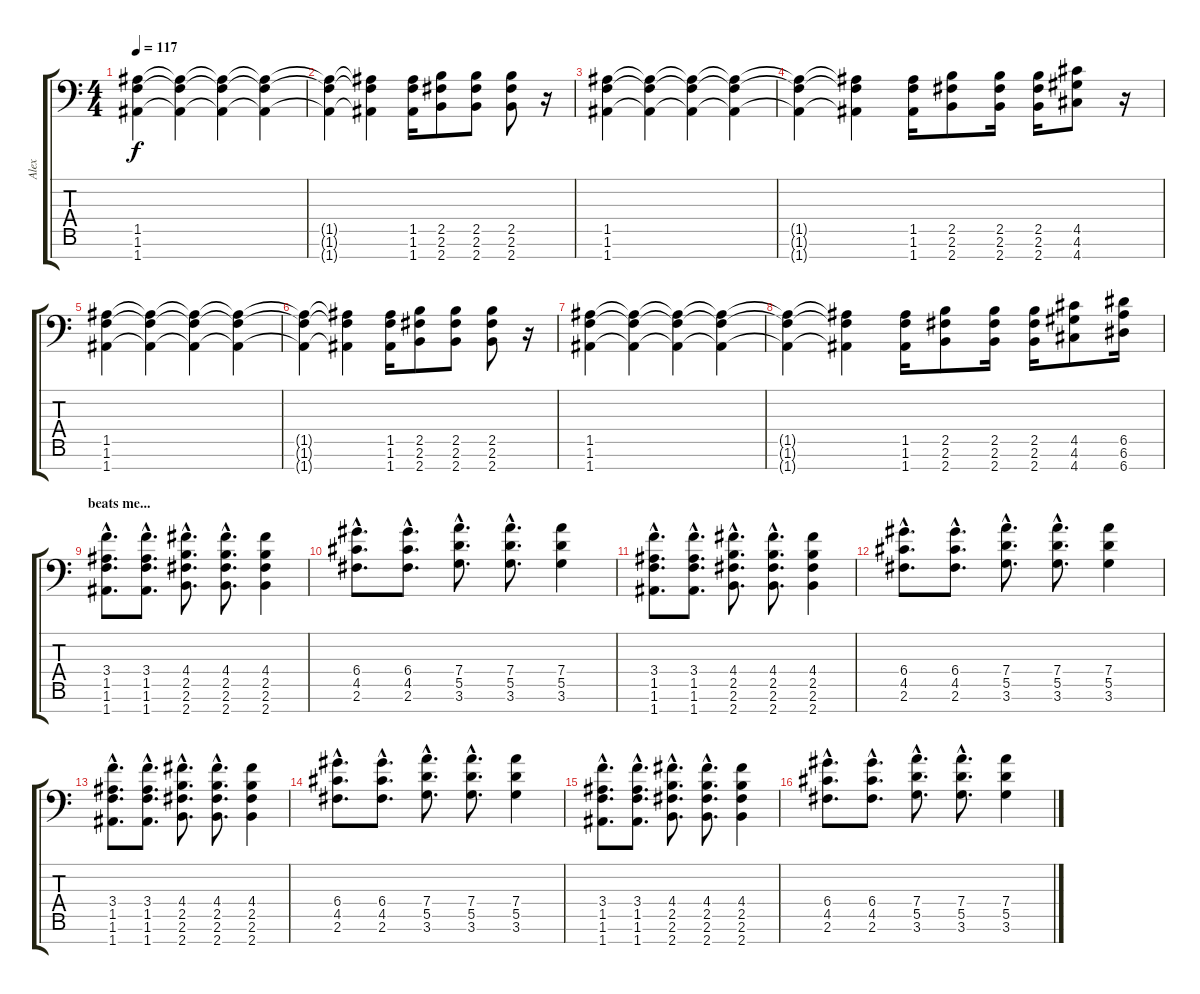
\track ("Alex" "Alex") {instrument overdrivenguitar}
\staff {score tabs}
\tuning (E4 B3 G3 D3 A2 E2 A1) {hide}
\ts (4 4)
\tempo 117
\clef f4
\ks c
(1.5 1.6 1.7).4{dy f} (1.5{t} 1.6{t} 1.7{t}).4 (1.5{t} 1.6{t} 1.7{t}).4 (1.5{t} 1.6{t} 1.7{t}).4 |
(1.5{t} 1.6{t} 1.7{t}).4 (1.5{t} 1.6{t} 1.7{t}).4 (1.5 1.6 1.7).16 (2.5 2.6 2.7).8 (2.5 2.6 2.7).8 (2.5 2.6 2.7).8 r.16 |
(1.5 1.6 1.7).4 (1.5{t} 1.6{t} 1.7{t}).4 (1.5{t} 1.6{t} 1.7{t}).4 (1.5{t} 1.6{t} 1.7{t}).4 |
(1.5{t} 1.6{t} 1.7{t}).4 (1.5{t} 1.6{t} 1.7{t}).4 (1.5 1.6 1.7).16 (2.5 2.6 2.7).8 (2.5 2.6 2.7).16 (2.5 2.6 2.7).16 (4.5 4.6 4.7).8 r.16 |
(1.5 1.6 1.7).4 (1.5{t} 1.6{t} 1.7{t}).4 (1.5{t} 1.6{t} 1.7{t}).4 (1.5{t} 1.6{t} 1.7{t}).4 |
(1.5{t} 1.6{t} 1.7{t}).4 (1.5{t} 1.6{t} 1.7{t}).4 (1.5 1.6 1.7).16 (2.5 2.6 2.7).8 (2.5 2.6 2.7).8 (2.5 2.6 2.7).8 r.16 |
(1.5 1.6 1.7).4 (1.5{t} 1.6{t} 1.7{t}).4 (1.5{t} 1.6{t} 1.7{t}).4 (1.5{t} 1.6{t} 1.7{t}).4 |
(1.5{t} 1.6{t} 1.7{t}).4 (1.5{t} 1.6{t} 1.7{t}).4 (1.5 1.6 1.7).16 (2.5 2.6 2.7).8 (2.5 2.6 2.7).16 (2.5 2.6 2.7).16 (4.5 4.6 4.7).8 (6.5 6.6 6.7).16 |
\section ("" "beats me...")
(3.4{hac} 1.5{hac} 1.6{hac} 1.7{hac}).8{d} (3.4{hac} 1.5{hac} 1.6{hac} 1.7{hac}).8{d} (4.4{hac} 2.5{hac} 2.6{hac} 2.7{hac}).8{d} (4.4{hac} 2.5{hac} 2.6{hac} 2.7{hac}).8{d} (4.4 2.5 2.6 2.7).4 |
(6.4{hac} 4.5{hac} 2.6{hac}).8{d} (6.4{hac} 4.5{hac} 2.6{hac}).8{d} (7.4{hac} 5.5{hac} 3.6{hac}).8{d} (7.4{hac} 5.5{hac} 3.6{hac}).8{d} (7.4 5.5 3.6).4 |
(3.4{hac} 1.5{hac} 1.6{hac} 1.7{hac}).8{d} (3.4{hac} 1.5{hac} 1.6{hac} 1.7{hac}).8{d} (4.4{hac} 2.5{hac} 2.6{hac} 2.7{hac}).8{d} (4.4{hac} 2.5{hac} 2.6{hac} 2.7{hac}).8{d} (4.4 2.5 2.6 2.7).4 |
(6.4{hac} 4.5{hac} 2.6{hac}).8{d} (6.4{hac} 4.5{hac} 2.6{hac}).8{d} (7.4{hac} 5.5{hac} 3.6{hac}).8{d} (7.4{hac} 5.5{hac} 3.6{hac}).8{d} (7.4 5.5 3.6).4 |
(3.4{hac} 1.5{hac} 1.6{hac} 1.7{hac}).8{d} (3.4{hac} 1.5{hac} 1.6{hac} 1.7{hac}).8{d} (4.4{hac} 2.5{hac} 2.6{hac} 2.7{hac}).8{d} (4.4{hac} 2.5{hac} 2.6{hac} 2.7{hac}).8{d} (4.4 2.5 2.6 2.7).4 |
(6.4{hac} 4.5{hac} 2.6{hac}).8{d} (6.4{hac} 4.5{hac} 2.6{hac}).8{d} (7.4{hac} 5.5{hac} 3.6{hac}).8{d} (7.4{hac} 5.5{hac} 3.6{hac}).8{d} (7.4 5.5 3.6).4 |
(3.4{hac} 1.5{hac} 1.6{hac} 1.7{hac}).8{d} (3.4{hac} 1.5{hac} 1.6{hac} 1.7{hac}).8{d} (4.4{hac} 2.5{hac} 2.6{hac} 2.7{hac}).8{d} (4.4{hac} 2.5{hac} 2.6{hac} 2.7{hac}).8{d} (4.4 2.5 2.6 2.7).4 |
(6.4{hac} 4.5{hac} 2.6{hac}).8{d} (6.4{hac} 4.5{hac} 2.6{hac}).8{d} (7.4{hac} 5.5{hac} 3.6{hac}).8{d} (7.4{hac} 5.5{hac} 3.6{hac}).8{d} (7.4 5.5 3.6).4
